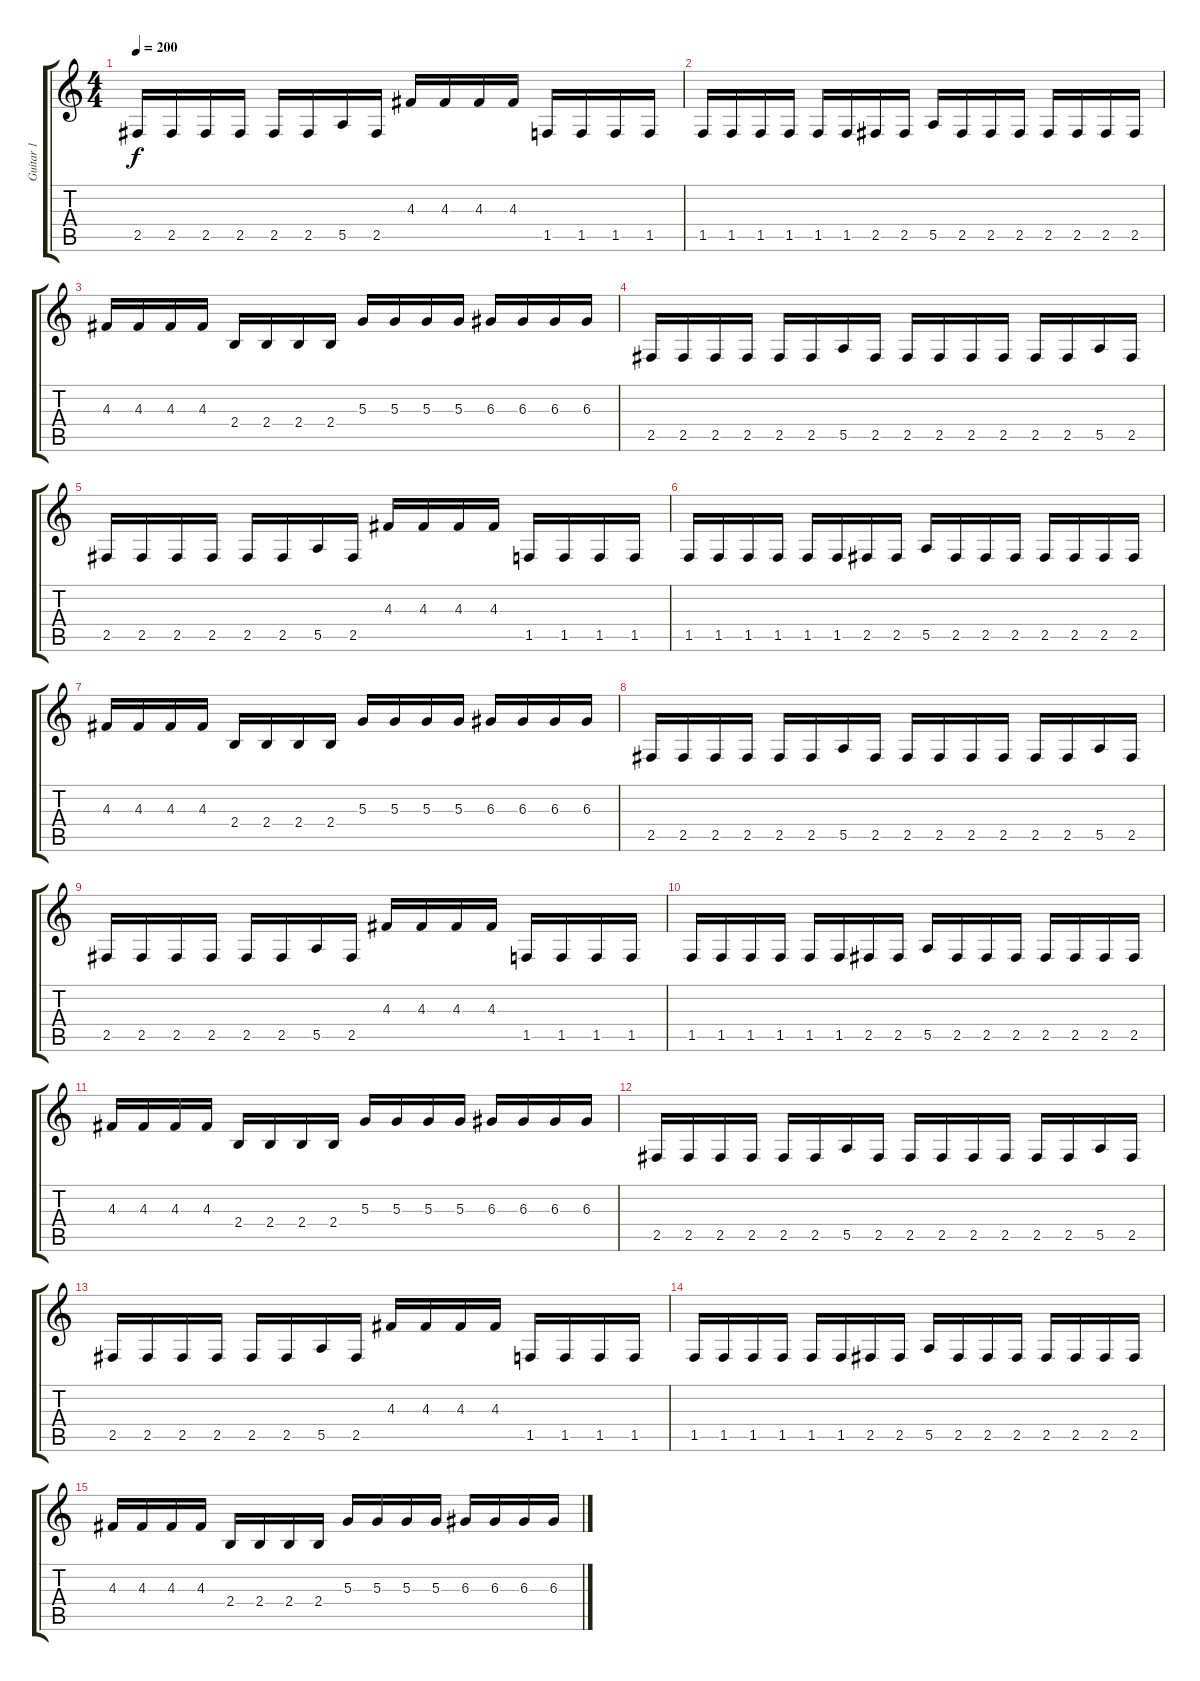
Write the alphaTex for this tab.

\track ("Guitar 1" "Guitar 1") {instrument distortionguitar}
\staff {score tabs}
\tuning (B3 Gb3 D3 A2 E2 B1) {hide}
\ts (4 4)
\tempo 200
\clef g2
\ks c
2.5.16{dy f} 2.5.16 2.5.16 2.5.16 2.5.16 2.5.16 5.5.16 2.5.16 4.3.16 4.3.16 4.3.16 4.3.16 1.5.16 1.5.16 1.5.16 1.5.16 |
1.5.16 1.5.16 1.5.16 1.5.16 1.5.16 1.5.16 2.5.16 2.5.16 5.5.16 2.5.16 2.5.16 2.5.16 2.5.16 2.5.16 2.5.16 2.5.16 |
4.3.16 4.3.16 4.3.16 4.3.16 2.4.16 2.4.16 2.4.16 2.4.16 5.3.16 5.3.16 5.3.16 5.3.16 6.3.16 6.3.16 6.3.16 6.3.16 |
2.5.16 2.5.16 2.5.16 2.5.16 2.5.16 2.5.16 5.5.16 2.5.16 2.5.16 2.5.16 2.5.16 2.5.16 2.5.16 2.5.16 5.5.16 2.5.16 |
2.5.16 2.5.16 2.5.16 2.5.16 2.5.16 2.5.16 5.5.16 2.5.16 4.3.16 4.3.16 4.3.16 4.3.16 1.5.16 1.5.16 1.5.16 1.5.16 |
1.5.16 1.5.16 1.5.16 1.5.16 1.5.16 1.5.16 2.5.16 2.5.16 5.5.16 2.5.16 2.5.16 2.5.16 2.5.16 2.5.16 2.5.16 2.5.16 |
4.3.16 4.3.16 4.3.16 4.3.16 2.4.16 2.4.16 2.4.16 2.4.16 5.3.16 5.3.16 5.3.16 5.3.16 6.3.16 6.3.16 6.3.16 6.3.16 |
2.5.16 2.5.16 2.5.16 2.5.16 2.5.16 2.5.16 5.5.16 2.5.16 2.5.16 2.5.16 2.5.16 2.5.16 2.5.16 2.5.16 5.5.16 2.5.16 |
2.5.16 2.5.16 2.5.16 2.5.16 2.5.16 2.5.16 5.5.16 2.5.16 4.3.16 4.3.16 4.3.16 4.3.16 1.5.16 1.5.16 1.5.16 1.5.16 |
1.5.16 1.5.16 1.5.16 1.5.16 1.5.16 1.5.16 2.5.16 2.5.16 5.5.16 2.5.16 2.5.16 2.5.16 2.5.16 2.5.16 2.5.16 2.5.16 |
4.3.16 4.3.16 4.3.16 4.3.16 2.4.16 2.4.16 2.4.16 2.4.16 5.3.16 5.3.16 5.3.16 5.3.16 6.3.16 6.3.16 6.3.16 6.3.16 |
2.5.16 2.5.16 2.5.16 2.5.16 2.5.16 2.5.16 5.5.16 2.5.16 2.5.16 2.5.16 2.5.16 2.5.16 2.5.16 2.5.16 5.5.16 2.5.16 |
2.5.16 2.5.16 2.5.16 2.5.16 2.5.16 2.5.16 5.5.16 2.5.16 4.3.16 4.3.16 4.3.16 4.3.16 1.5.16 1.5.16 1.5.16 1.5.16 |
1.5.16 1.5.16 1.5.16 1.5.16 1.5.16 1.5.16 2.5.16 2.5.16 5.5.16 2.5.16 2.5.16 2.5.16 2.5.16 2.5.16 2.5.16 2.5.16 |
4.3.16 4.3.16 4.3.16 4.3.16 2.4.16 2.4.16 2.4.16 2.4.16 5.3.16 5.3.16 5.3.16 5.3.16 6.3.16 6.3.16 6.3.16 6.3.16
